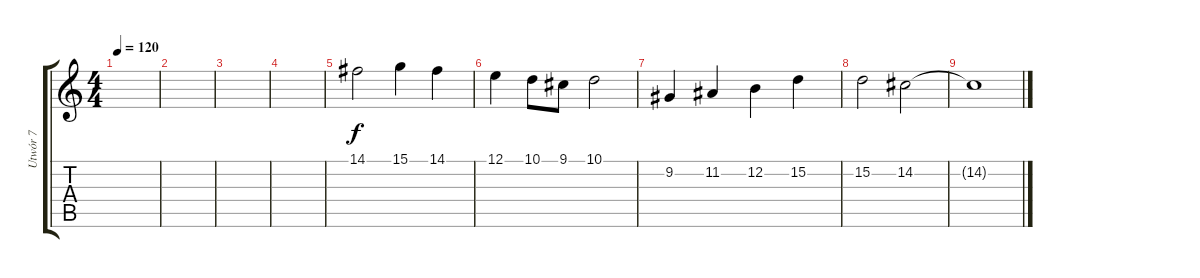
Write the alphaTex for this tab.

\track ("Utwór 7" "Utwór 7") {instrument violin}
\staff {score tabs}
\tuning (E4 B3 G3 D3 A2 E2) {hide}
\ts (4 4)
\tempo 120
\clef g2
\ks c
|
|
|
|
14.1.2 15.1.4 14.1.4 |
12.1.4 10.1.8 9.1.8 10.1.2 |
9.2.4 11.2.4 12.2.4 15.2.4 |
15.2.2 14.2.2 |
14.2{t}.1
